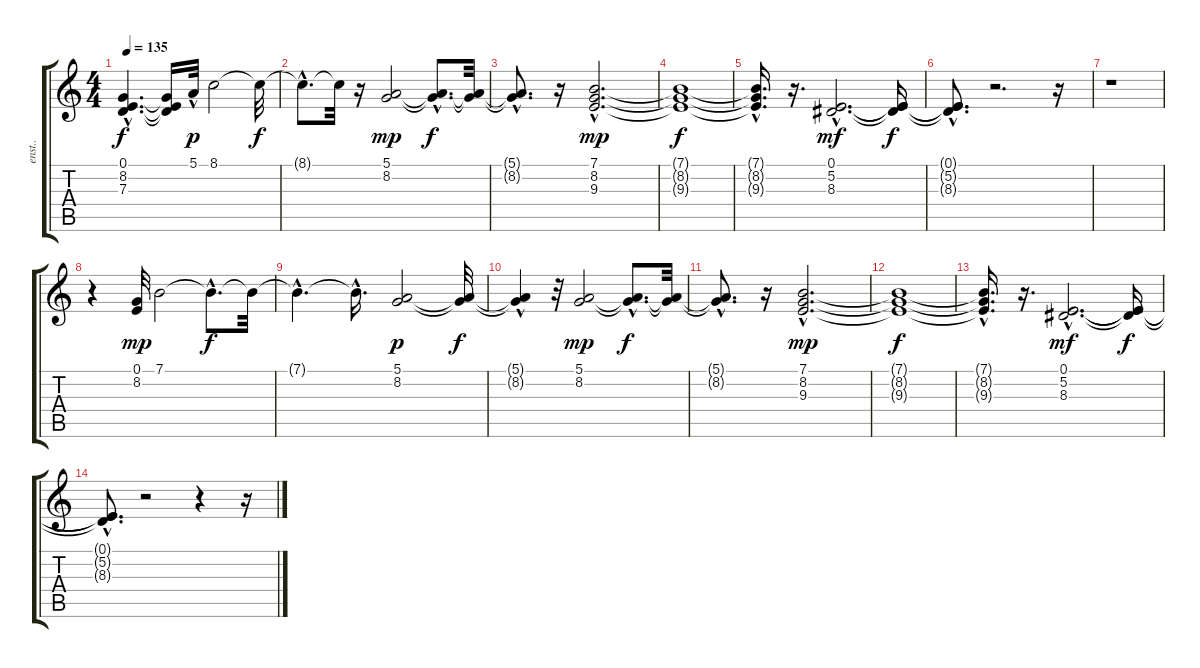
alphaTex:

\track ("enst.." "enst..") {instrument pad5bowed}
\staff {score tabs}
\tuning (E4 B3 G3 D3 A2 E2) {hide}
\ts (4 4)
\tempo 135
\clef g2
\ks c
(0.1{hac t} 8.2{hac t} 7.3{hac t}).4{d dy f} (0.1{t} 8.2{t} 7.3{t}).16 5.1{hac}.32{dy p} 8.1.2 8.1{t}.32{dy f} |
8.1{hac t}.8{d} 8.1{t}.32 r.16 (5.1 8.2).2{dy mp} (5.1{hac t} 8.2{hac t}).8{d dy f} (5.1{t} 8.2{t}).32 |
(5.1{hac t} 8.2{hac t}).8{d} r.16 (7.1{hac} 8.2{hac} 9.3{hac}).2{d dy mp} |
(7.1{t} 8.2{t} 9.3{t}).1{dy f} |
(7.1{hac t} 8.2{t} 9.3{hac t}).16{d} r.16{d} (0.1{hac} 5.2{hac} 8.3{hac}).2{d dy mf} (0.1{t} 5.2{t} 8.3{t}).16{dy f} |
(0.1{hac t} 5.2{hac t} 8.3{hac t}).8{d} r.2{d} r.16 |
r.1 |
r.4 (0.1 8.2).32{dy mp instrument pad5bowed} 7.1.2 7.1{hac t}.8{d dy f} 7.1{t}.32 |
7.1{hac t}.4{d} 7.1{hac t}.16{d} (5.1 8.2).2{dy p} (5.1{t} 8.2{t}).32{dy f} |
(5.1{t} 8.2{hac t}).4 r.32 (5.1 8.2).2{dy mp} (5.1{hac t} 8.2{hac t}).8{d dy f} (5.1{t} 8.2{t}).32 |
(5.1{hac t} 8.2{hac t}).8{d} r.16 (7.1{hac} 8.2{hac} 9.3{hac}).2{d dy mp} |
(7.1{t} 8.2{t} 9.3{t}).1{dy f} |
(7.1{hac t} 8.2{t} 9.3{hac t}).16{d} r.16{d} (0.1{hac} 5.2{hac} 8.3{hac}).2{d dy mf} (0.1{t} 5.2{t} 8.3{t}).16{dy f} |
(0.1{hac t} 5.2{hac t} 8.3{hac t}).8{d} r.2 r.4 r.16
